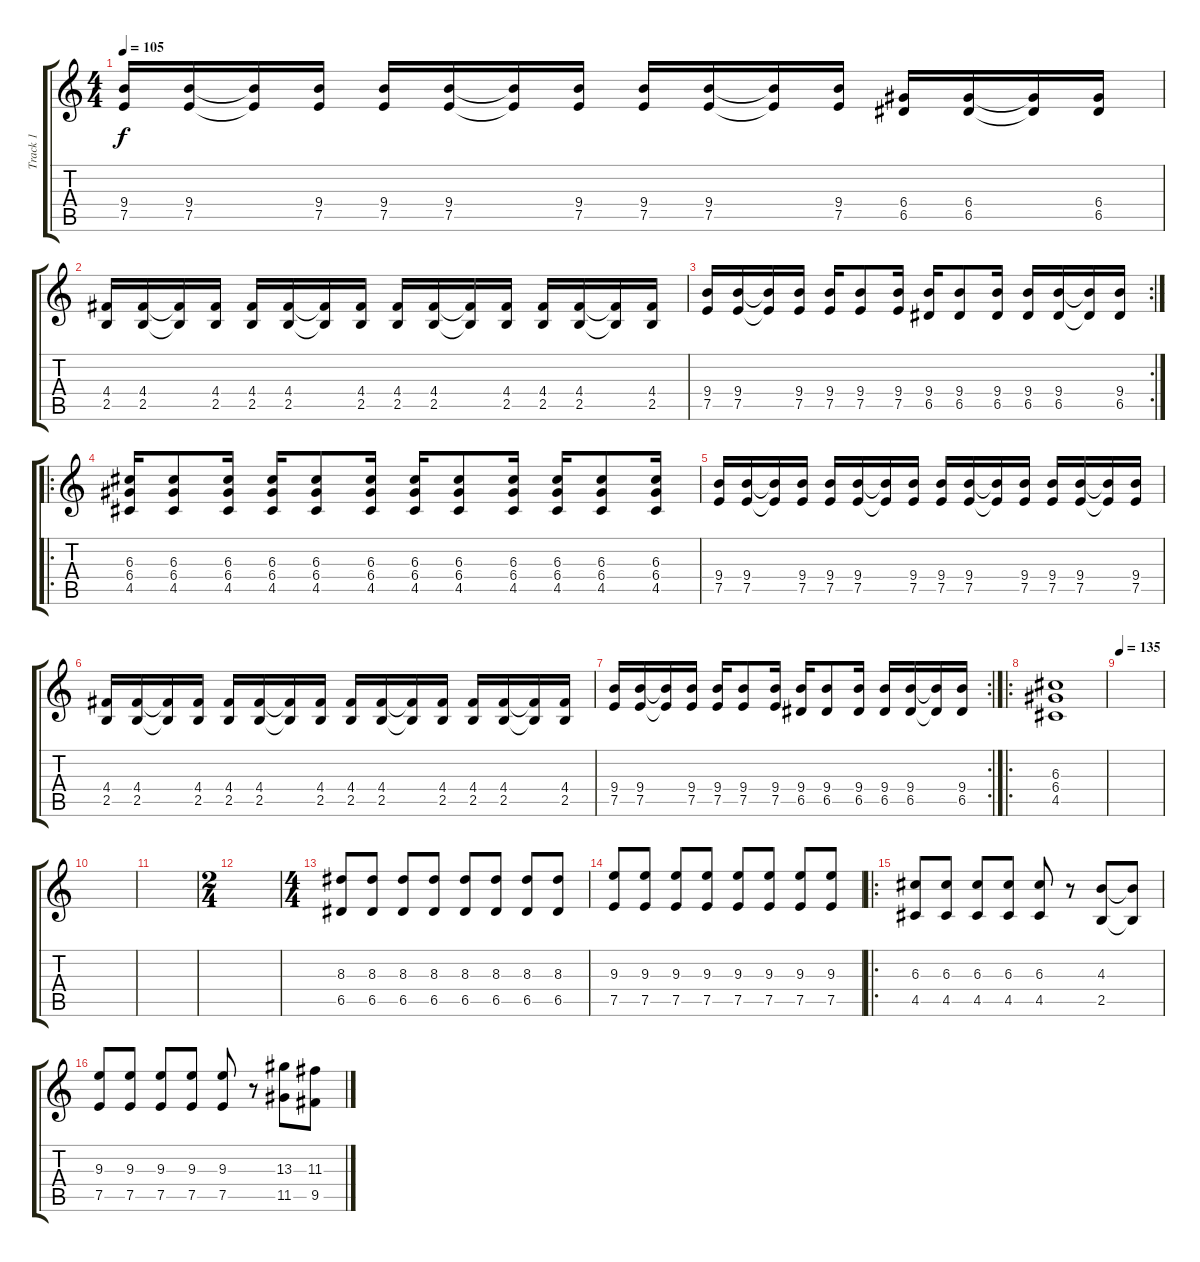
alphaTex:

\track ("Track 1" "Track 1") {instrument distortionguitar}
\staff {score tabs}
\tuning (E4 B3 G3 D3 A2 E2) {hide}
\ts (4 4)
\tempo 105
\clef g2
\ks c
(9.4 7.5).16{dy f} (9.4 7.5).16 (9.4{t} 7.5{t}).16 (9.4 7.5).16 (9.4 7.5).16 (9.4 7.5).16 (9.4{t} 7.5{t}).16 (9.4 7.5).16 (9.4 7.5).16 (9.4 7.5).16 (9.4{t} 7.5{t}).16 (9.4 7.5).16 (6.4 6.5).16 (6.4 6.5).16 (6.4{t} 6.5{t}).16 (6.4 6.5).16 |
(4.4 2.5).16 (4.4 2.5).16 (4.4{t} 2.5{t}).16 (4.4 2.5).16 (4.4 2.5).16 (4.4 2.5).16 (4.4{t} 2.5{t}).16 (4.4 2.5).16 (4.4 2.5).16 (4.4 2.5).16 (4.4{t} 2.5{t}).16 (4.4 2.5).16 (4.4 2.5).16 (4.4 2.5).16 (4.4{t} 2.5{t}).16 (4.4 2.5).16 |
\rc 2
(9.4 7.5).16 (9.4 7.5).16 (9.4{t} 7.5{t}).16 (9.4 7.5).16 (9.4 7.5).16 (9.4 7.5).8 (9.4 7.5).16 (9.4 6.5).16 (9.4 6.5).8 (9.4 6.5).16 (9.4 6.5).16 (9.4 6.5).16 (9.4{t} 6.5{t}).16 (9.4 6.5).16 |
\ro
(6.3 6.4 4.5).16 (6.3 6.4 4.5).8 (6.3 6.4 4.5).16 (6.3 6.4 4.5).16 (6.3 6.4 4.5).8 (6.3 6.4 4.5).16 (6.3 6.4 4.5).16 (6.3 6.4 4.5).8 (6.3 6.4 4.5).16 (6.3 6.4 4.5).16 (6.3 6.4 4.5).8 (6.3 6.4 4.5).16 |
(9.4 7.5).16 (9.4 7.5).16 (9.4{t} 7.5{t}).16 (9.4 7.5).16 (9.4 7.5).16 (9.4 7.5).16 (9.4{t} 7.5{t}).16 (9.4 7.5).16 (9.4 7.5).16 (9.4 7.5).16 (9.4{t} 7.5{t}).16 (9.4 7.5).16 (9.4 7.5).16 (9.4 7.5).16 (9.4{t} 7.5{t}).16 (9.4 7.5).16 |
(4.4 2.5).16 (4.4 2.5).16 (4.4{t} 2.5{t}).16 (4.4 2.5).16 (4.4 2.5).16 (4.4 2.5).16 (4.4{t} 2.5{t}).16 (4.4 2.5).16 (4.4 2.5).16 (4.4 2.5).16 (4.4{t} 2.5{t}).16 (4.4 2.5).16 (4.4 2.5).16 (4.4 2.5).16 (4.4{t} 2.5{t}).16 (4.4 2.5).16 |
\rc 2
(9.4 7.5).16 (9.4 7.5).16 (9.4{t} 7.5{t}).16 (9.4 7.5).16 (9.4 7.5).16 (9.4 7.5).8 (9.4 7.5).16 (9.4 6.5).16 (9.4 6.5).8 (9.4 6.5).16 (9.4 6.5).16 (9.4 6.5).16 (9.4{t} 6.5{t}).16 (9.4 6.5).16 |
\ro
(6.3 6.4 4.5).1 |
\tempo 135
|
|
|
\ts (2 4)
|
\ts (4 4)
(8.3 6.5).8 (8.3 6.5).8 (8.3 6.5).8 (8.3 6.5).8 (8.3 6.5).8 (8.3 6.5).8 (8.3 6.5).8 (8.3 6.5).8 |
(9.3 7.5).8 (9.3 7.5).8 (9.3 7.5).8 (9.3 7.5).8 (9.3 7.5).8 (9.3 7.5).8 (9.3 7.5).8 (9.3 7.5).8 |
\ro
(6.3 4.5).8 (6.3 4.5).8 (6.3 4.5).8 (6.3 4.5).8 (6.3 4.5).8 r.8 (4.3 2.5).8 (4.3{t} 2.5{t}).8 |
(9.3 7.5).8 (9.3 7.5).8 (9.3 7.5).8 (9.3 7.5).8 (9.3 7.5).8 r.8 (13.3 11.5).8 (11.3 9.5).8
